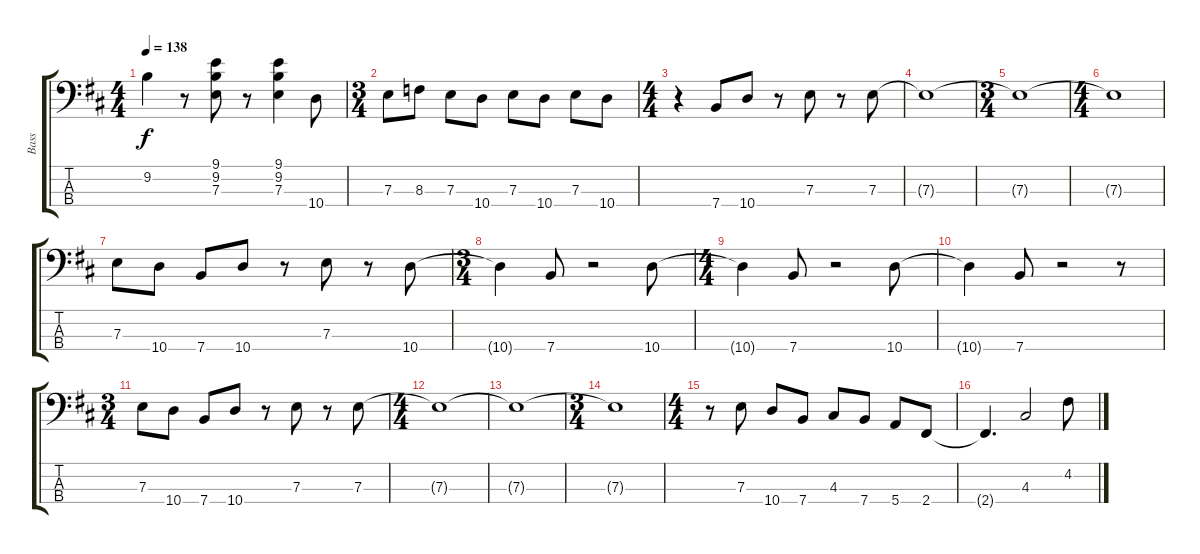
\track ("Bass" "Bass") {instrument electricbassfinger}
\staff {score tabs}
\tuning (G2 D2 A1 E1) {hide}
\ts (4 4)
\tempo 138
\clef f4
\ks d
9.2.4{dy f} r.8 (9.1 9.2 7.3).8 r.8 (9.1 9.2 7.3).4 10.4.8 |
\ts (3 4)
7.3.8 8.3.8 7.3.8 10.4.8 7.3.8 10.4.8 7.3.8 10.4.8 |
\ts (4 4)
r.4 7.4.8 10.4.8 r.8 7.3.8 r.8 7.3.8 |
7.3{t}.1 |
\ts (3 4)
7.3{t}.1 |
\ts (4 4)
7.3{t}.1 |
7.3.8 10.4.8 7.4.8 10.4.8 r.8 7.3.8 r.8 10.4.8 |
\ts (3 4)
10.4{t}.4 7.4.8 r.2 10.4.8 |
\ts (4 4)
10.4{t}.4 7.4.8 r.2 10.4.8 |
10.4{t}.4 7.4.8 r.2 r.8 |
\ts (3 4)
7.3.8 10.4.8 7.4.8 10.4.8 r.8 7.3.8 r.8 7.3.8 |
\ts (4 4)
7.3{t}.1 |
7.3{t}.1 |
\ts (3 4)
7.3{t}.1 |
\ts (4 4)
r.8 7.3.8 10.4.8 7.4.8 4.3.8 7.4.8 5.4.8 2.4.8 |
2.4{t}.4{d} 4.3.2 4.2.8
